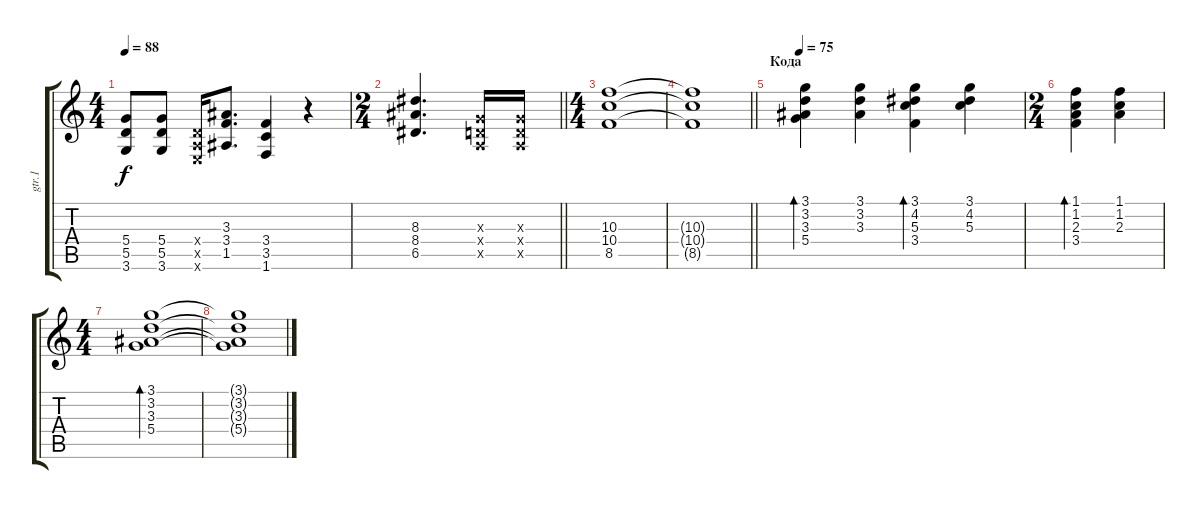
\track ("gtr.1" "gtr.1") {instrument overdrivenguitar}
\staff {score tabs}
\tuning (E4 B3 G3 D3 A2 E2) {hide}
\ts (4 4)
\tempo 88
\clef g2
\ks c
(5.4 5.5 3.6).8{dy f} (5.4 5.5 3.6).8 (0.4{x} 0.5{x} 0.6{x}).16 (3.3 3.4 1.5).8{d} (3.4 3.5 1.6).4 r.4 |
\ts (2 4)
\barLineRight lightlight
(8.3 8.4 6.5).4{d} (0.3{x} 0.4{x} 0.5{x}).16 (0.3{x} 0.4{x} 0.5{x}).16 |
\ts (4 4)
(10.3 10.4 8.5).1 |
\barLineRight lightlight
(10.3{t} 10.4{t} 8.5{t}).1 |
\section ("" "Кода")
\tempo 75
(3.1 3.2 3.3 5.4).4{bd 60 instrument electricguitarclean} (3.1 3.2 3.3).4 (3.1 4.2 5.3 3.4).4{bd 60} (3.1 4.2 5.3).4 |
\ts (2 4)
(1.1 1.2 2.3 3.4).4{bd 60} (1.1 1.2 2.3).4 |
\ts (4 4)
(3.1 3.2 3.3 5.4).1{bd 60} |
(3.1{t} 3.2{t} 3.3{t} 5.4{t}).1
